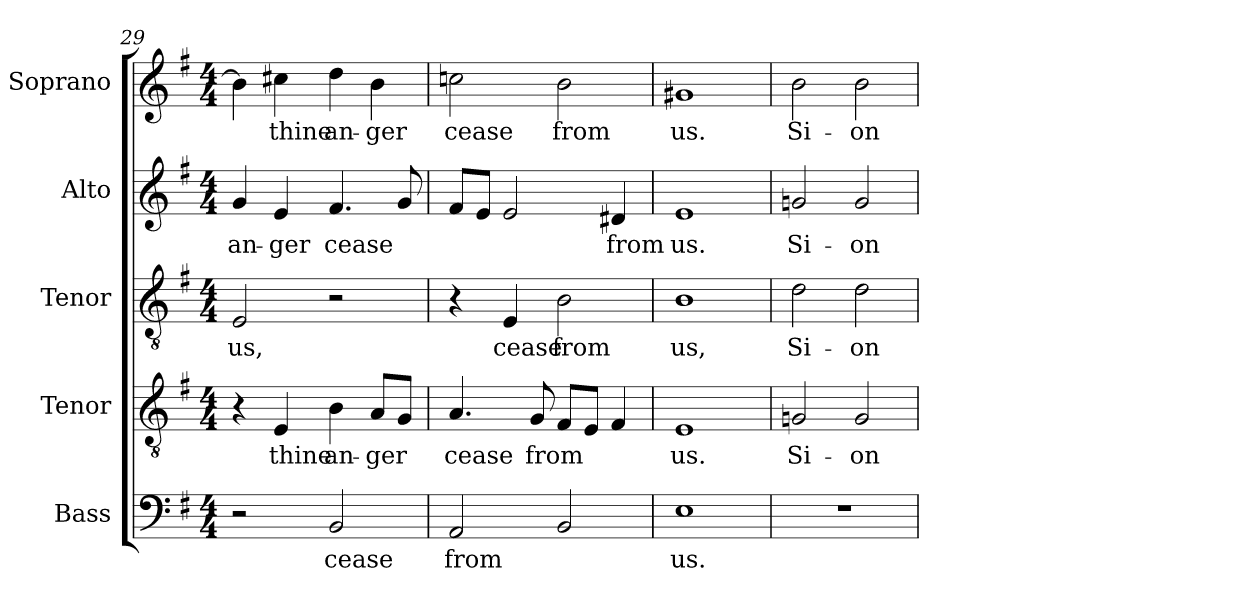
**kern	**text	**kern	**text	**kern	**text	**kern	**text	**kern	**text
*part5	*part5	*part4	*part4	*part3	*part3	*part2	*part2	*part1	*part1
*staff5	*staff5	*staff4	*staff4	*staff3	*staff3	*staff2	*staff2	*staff1	*staff1
*I"Bass	*	*I"Tenor	*	*I"Tenor	*	*I"Alto	*	*I"Soprano	*
*I'B.	*	*I'T.	*	*I'T.	*	*I'A.	*	*I'S.	*
*clefF4	*	*clefGv2	*	*clefGv2	*	*clefG2	*	*clefG2	*
*	*	*ITrd7c12	*	*ITrd7c12	*	*	*	*	*
*k[f#]	*	*k[f#]	*	*k[f#]	*	*k[f#]	*	*k[f#]	*
*G:	*	*G:	*	*G:	*	*G:	*	*G:	*
*M4/4	*	*M4/4	*	*M4/4	*	*M4/4	*	*M4/4	*
=29	=29	=29	=29	=29	=29	=29	=29	=29	=29
!	!	!	!	!	!LO:LY:b:color=#000000	!	!	!	!
!	!	!	!	!	!	!	!LO:LY:b:color=#000000	!	!
2r	.	4r	.	2EEi/	us,	4gi/	an-	4bi\]	.
!	!	!	!LO:LY:b:color=#000000	!	!	!	!	!	!
!	!	!	!	!	!	!	!LO:LY:b:color=#000000	!	!
!	!	!	!	!	!	!	!	!	!LO:LY:b:color=#000000
.	.	4EEi/	thine	.	.	4ei/	-ger	4cc#Xi\	thine
!	!LO:LY:b:color=#000000	!	!	!	!	!	!	!	!
!	!	!	!LO:LY:b:color=#000000	!	!	!	!	!	!
!	!	!	!	!	!	!	!LO:LY:b:color=#000000	!	!
!	!	!	!	!	!	!	!	!	!LO:LY:b:color=#000000
2BBi/	cease	4BBi\	an-	2r	.	4.f#i/	cease	4ddi\	an-
!	!	!	!LO:LY:b:color=#000000	!	!	!	!	!	!
!	!	!	!	!	!	!	!	!	!LO:LY:b:color=#000000
.	.	8AAi/L	-ger	.	.	.	.	4bi\	-ger
.	.	8GGi/J	.	.	.	8gi/	.	.	.
!!LO:LB:g=z
=30	=30	=30	=30	=30	=30	=30	=30	=30	=30
!	!LO:LY:b:color=#000000	!	!	!	!	!	!	!	!
!	!	!	!LO:LY:b:color=#000000	!	!	!	!	!	!
!	!	!	!	!	!	!	!	!	!LO:LY:b:color=#000000
2AAi/	from	4.AAi/	cease	4r	.	8f#i/L	.	2ccni\	cease
.	.	.	.	.	.	8ei/J	.	.	.
!	!	!	!	!	!LO:LY:b:color=#000000	!	!	!	!
.	.	.	.	4EEi/	cease	2ei/	.	.	.
!	!	!	!LO:LY:b:color=#000000	!	!	!	!	!	!
.	.	8GGi/	from	.	.	.	.	.	.
!	!	!	!	!	!LO:LY:b:color=#000000	!	!	!	!
!	!	!	!	!	!	!	!	!	!LO:LY:b:color=#000000
2BBi/	.	8FF#i/L	.	2BBi\	from	.	.	2bi\	from
.	.	8EEi/J	.	.	.	.	.	.	.
!	!	!	!	!	!	!	!LO:LY:b:color=#000000	!	!
.	.	4FF#i/	.	.	.	4d#Xi/	from	.	.
=31	=31	=31	=31	=31	=31	=31	=31	=31	=31
!	!LO:LY:b:color=#000000	!	!	!	!	!	!	!	!
!	!	!	!LO:LY:b:color=#000000	!	!	!	!	!	!
!	!	!	!	!	!LO:LY:b:color=#000000	!	!	!	!
!	!	!	!	!	!	!	!LO:LY:b:color=#000000	!	!
!	!	!	!	!	!	!	!	!	!LO:LY:b:color=#000000
1Ei	us.	1EEi	us.	1BBi	us,	1ei	us.	1g#Xi	us.
=32	=32	=32	=32	=32	=32	=32	=32	=32	=32
!	!	!	!LO:LY:b:color=#000000	!	!	!	!	!	!
!	!	!	!	!	!LO:LY:b:color=#000000	!	!	!	!
!	!	!	!	!	!	!	!LO:LY:b:color=#000000	!	!
!	!	!	!	!	!	!	!	!	!LO:LY:b:color=#000000
1r	.	2GGni/	Si-	2Di\	Si-	2gni/	Si-	2bi\	Si-
!	!	!	!LO:LY:b:color=#000000	!	!	!	!	!	!
!	!	!	!	!	!LO:LY:b:color=#000000	!	!	!	!
!	!	!	!	!	!	!	!LO:LY:b:color=#000000	!	!
!	!	!	!	!	!	!	!	!	!LO:LY:b:color=#000000
.	.	2GGi/	-on	2Di\	-on	2gi/	-on	2bi\	-on
=	=	=	=	=	=	=	=	=	=
*-	*-	*-	*-	*-	*-	*-	*-	*-	*-
